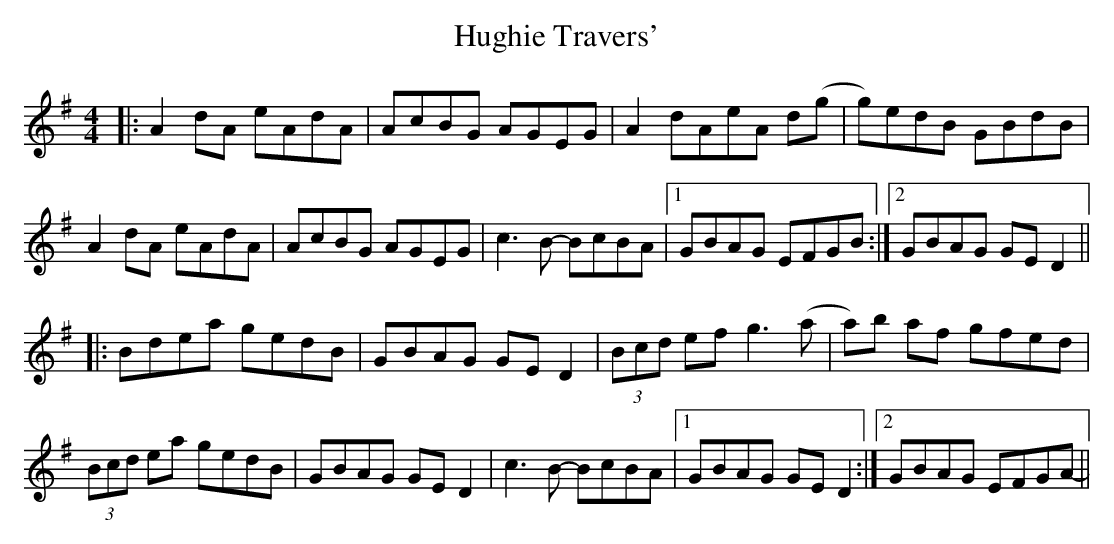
X:1
T: Hughie Travers'
M: 4/4
L: 1/8
K: Ador
|:A2dA eAdA|AcBG AGEG|A2dAeA d(g|g)edB GBdB|
A2dA eAdA|AcBG AGEG|c3B- BcBA|1 GBAG EFGB:|2 GBAG GED2||
|:Bdea gedB|GBAG GED2|(3Bcd ef g3(a|a)3b af gfed|
(3Bcd ea gedB|GBAG GED2|c3B- BcBA|1 GBAG GED2:|2 GBAG EFGA-||
